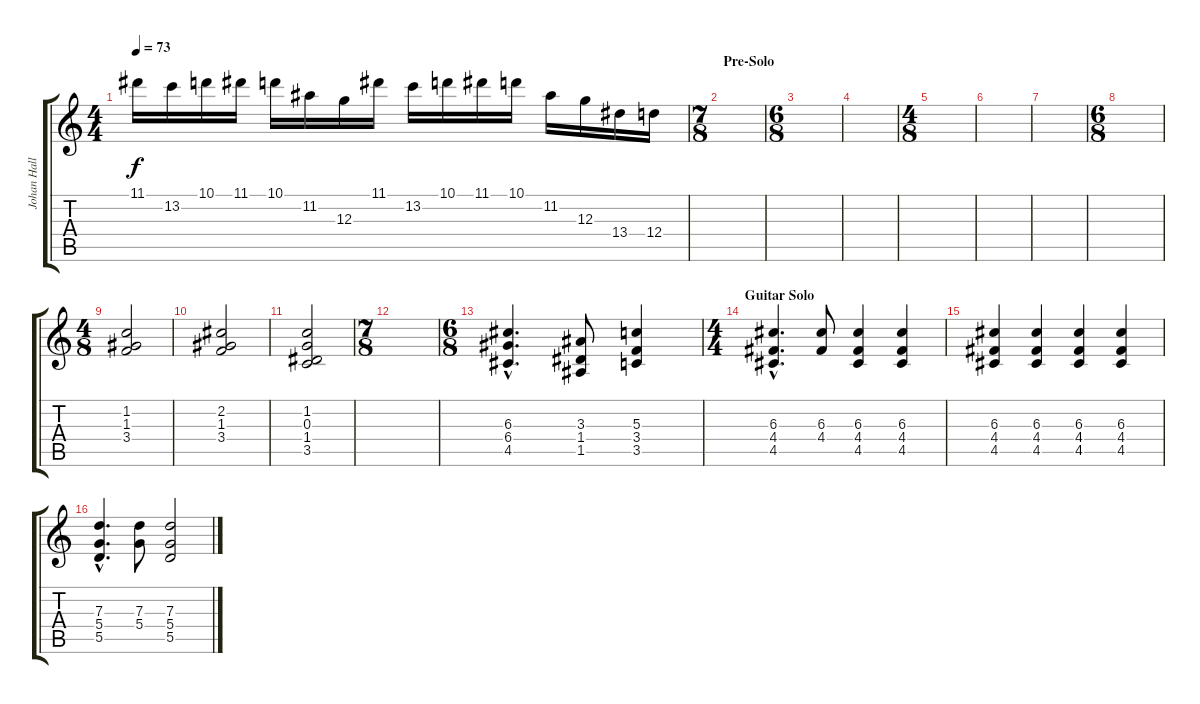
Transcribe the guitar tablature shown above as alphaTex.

\track ("Johan Hallgren" "Johan Hall") {instrument overdrivenguitar}
\staff {score tabs}
\tuning (E4 B3 G3 D3 A2 D2) {hide}
\ts (4 4)
\tempo 73
\clef g2
\ks c
11.1.16{dy f} 13.2.16 10.1.16 11.1.16 10.1.16 11.2.16 12.3.16 11.1.16 13.2.16 10.1.16 11.1.16 10.1.16 11.2.16 12.3.16 13.4.16 12.4.16 |
\ts (7 8)
\section ("" "Pre-Solo")
|
\ts (6 8)
|
|
\ts (4 8)
|
|
|
\ts (6 8)
|
\ts (4 8)
(1.2 1.3 3.4).2{instrument distortionguitar} |
(2.2 1.3 3.4).2 |
(1.2 0.3 1.4 3.5).2 |
\ts (7 8)
|
\ts (6 8)
(6.3{hac} 6.4{hac} 4.5{hac}).4{d} (3.3 1.4 1.5).8 (5.3 3.4 3.5).4 |
\ts (4 4)
\section ("" "Guitar Solo")
(6.3{hac} 4.4{hac} 4.5{hac}).4{d} (6.3 4.4).8 (6.3 4.4 4.5).4 (6.3 4.4 4.5).4 |
(6.3 4.4 4.5).4 (6.3 4.4 4.5).4 (6.3 4.4 4.5).4 (6.3 4.4 4.5).4 |
(7.3{hac} 5.4{hac} 5.5{hac}).4{d} (7.3 5.4).8 (7.3 5.4 5.5).2
